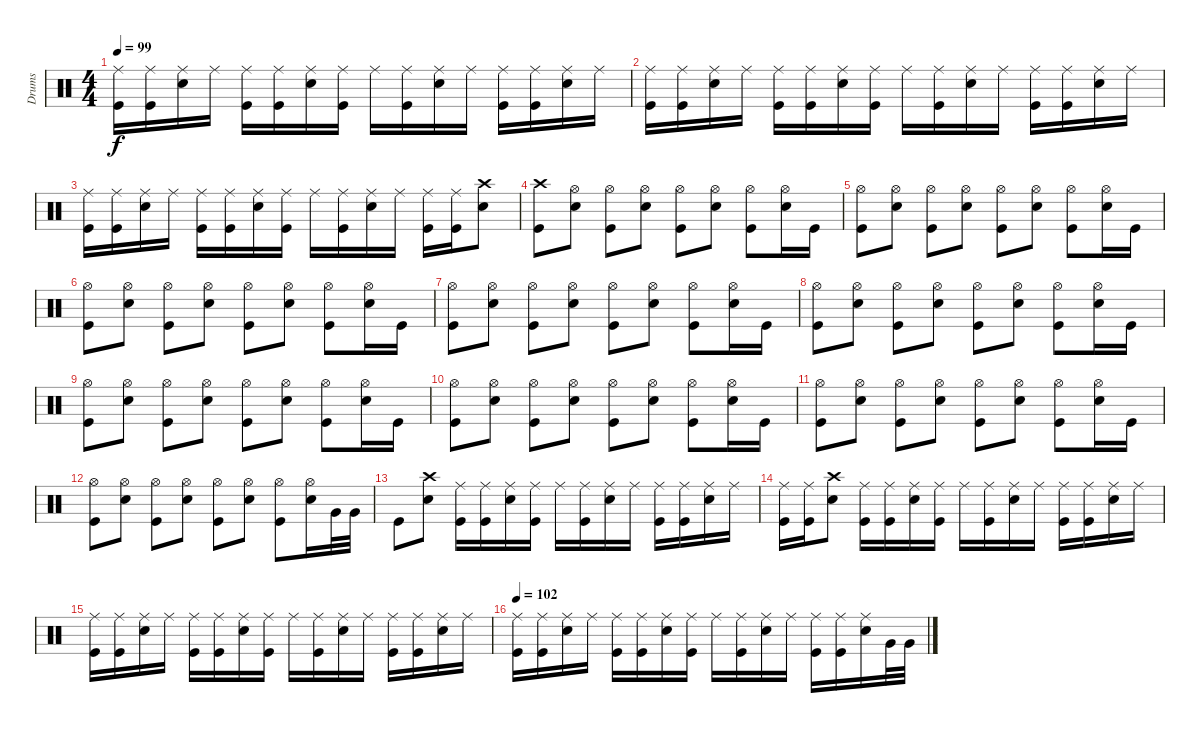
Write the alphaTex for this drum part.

\track ("Drums" "Drums") {instrument percussion}
\staff {score}
\articulation defaults
\ts (4 4)
\tempo 99
\clef neutral
\ks c
("Kick (hit)" "Ride (middle)").16{dy f} ("Kick (hit)" "Ride (middle)").16 ("Snare (hit) 2" "Ride (middle)").16 "Ride (middle)".16 ("Kick (hit)" "Ride (middle)").16 ("Kick (hit)" "Ride (middle)").16 ("Snare (hit) 2" "Ride (middle)").16 ("Kick (hit)" "Ride (middle)").16 "Ride (middle)".16 ("Kick (hit)" "Ride (middle)").16 ("Snare (hit) 2" "Ride (middle)").16 "Ride (middle)".16 ("Kick (hit)" "Ride (middle)").16 ("Kick (hit)" "Ride (middle)").16 ("Snare (hit) 2" "Ride (middle)").16 "Ride (middle)".16 |
("Kick (hit)" "Ride (middle)").16 ("Kick (hit)" "Ride (middle)").16 ("Snare (hit) 2" "Ride (middle)").16 "Ride (middle)".16 ("Kick (hit)" "Ride (middle)").16 ("Kick (hit)" "Ride (middle)").16 ("Snare (hit) 2" "Ride (middle)").16 ("Kick (hit)" "Ride (middle)").16 "Ride (middle)".16 ("Kick (hit)" "Ride (middle)").16 ("Snare (hit) 2" "Ride (middle)").16 "Ride (middle)".16 ("Kick (hit)" "Ride (middle)").16 ("Kick (hit)" "Ride (middle)").16 ("Snare (hit) 2" "Ride (middle)").16 "Ride (middle)".16 |
("Kick (hit)" "Ride (middle)").16 ("Kick (hit)" "Ride (middle)").16 ("Snare (hit) 2" "Ride (middle)").16 "Ride (middle)".16 ("Kick (hit)" "Ride (middle)").16 ("Kick (hit)" "Ride (middle)").16 ("Snare (hit) 2" "Ride (middle)").16 ("Kick (hit)" "Ride (middle)").16 "Ride (middle)".16 ("Kick (hit)" "Ride (middle)").16 ("Snare (hit) 2" "Ride (middle)").16 "Ride (middle)".16 ("Kick (hit)" "Ride (middle)").16 ("Kick (hit)" "Ride (middle)").16 ("Snare (hit) 2" "Crash high (hit)").8 |
("Kick (hit)" "Crash high (hit)").8 ("Snare (hit) 2" "Hi-Hat (open)").8 ("Kick (hit)" "Hi-Hat (open)").8 ("Snare (hit) 2" "Hi-Hat (open)").8 ("Kick (hit)" "Hi-Hat (open)").8 ("Snare (hit) 2" "Hi-Hat (open)").8 ("Kick (hit)" "Hi-Hat (open)").8 ("Snare (hit) 2" "Hi-Hat (open)").16 "Kick (hit)".16 |
("Kick (hit)" "Hi-Hat (open)").8 ("Snare (hit) 2" "Hi-Hat (open)").8 ("Kick (hit)" "Hi-Hat (open)").8 ("Snare (hit) 2" "Hi-Hat (open)").8 ("Kick (hit)" "Hi-Hat (open)").8 ("Snare (hit) 2" "Hi-Hat (open)").8 ("Kick (hit)" "Hi-Hat (open)").8 ("Snare (hit) 2" "Hi-Hat (open)").16 "Kick (hit)".16 |
("Kick (hit)" "Hi-Hat (open)").8 ("Snare (hit) 2" "Hi-Hat (open)").8 ("Kick (hit)" "Hi-Hat (open)").8 ("Snare (hit) 2" "Hi-Hat (open)").8 ("Kick (hit)" "Hi-Hat (open)").8 ("Snare (hit) 2" "Hi-Hat (open)").8 ("Kick (hit)" "Hi-Hat (open)").8 ("Snare (hit) 2" "Hi-Hat (open)").16 "Kick (hit)".16 |
("Kick (hit)" "Hi-Hat (open)").8 ("Snare (hit) 2" "Hi-Hat (open)").8 ("Kick (hit)" "Hi-Hat (open)").8 ("Snare (hit) 2" "Hi-Hat (open)").8 ("Kick (hit)" "Hi-Hat (open)").8 ("Snare (hit) 2" "Hi-Hat (open)").8 ("Kick (hit)" "Hi-Hat (open)").8 ("Snare (hit) 2" "Hi-Hat (open)").16 "Kick (hit)".16 |
("Kick (hit)" "Hi-Hat (open)").8 ("Snare (hit) 2" "Hi-Hat (open)").8 ("Kick (hit)" "Hi-Hat (open)").8 ("Snare (hit) 2" "Hi-Hat (open)").8 ("Kick (hit)" "Hi-Hat (open)").8 ("Snare (hit) 2" "Hi-Hat (open)").8 ("Kick (hit)" "Hi-Hat (open)").8 ("Snare (hit) 2" "Hi-Hat (open)").16 "Kick (hit)".16 |
("Kick (hit)" "Hi-Hat (open)").8 ("Snare (hit) 2" "Hi-Hat (open)").8 ("Kick (hit)" "Hi-Hat (open)").8 ("Snare (hit) 2" "Hi-Hat (open)").8 ("Kick (hit)" "Hi-Hat (open)").8 ("Snare (hit) 2" "Hi-Hat (open)").8 ("Kick (hit)" "Hi-Hat (open)").8 ("Snare (hit) 2" "Hi-Hat (open)").16 "Kick (hit)".16 |
("Kick (hit)" "Hi-Hat (open)").8 ("Snare (hit) 2" "Hi-Hat (open)").8 ("Kick (hit)" "Hi-Hat (open)").8 ("Snare (hit) 2" "Hi-Hat (open)").8 ("Kick (hit)" "Hi-Hat (open)").8 ("Snare (hit) 2" "Hi-Hat (open)").8 ("Kick (hit)" "Hi-Hat (open)").8 ("Snare (hit) 2" "Hi-Hat (open)").16 "Kick (hit)".16 |
("Kick (hit)" "Hi-Hat (open)").8 ("Snare (hit) 2" "Hi-Hat (open)").8 ("Kick (hit)" "Hi-Hat (open)").8 ("Snare (hit) 2" "Hi-Hat (open)").8 ("Kick (hit)" "Hi-Hat (open)").8 ("Snare (hit) 2" "Hi-Hat (open)").8 ("Kick (hit)" "Hi-Hat (open)").8 ("Snare (hit) 2" "Hi-Hat (open)").16 "Kick (hit)".16 |
("Kick (hit)" "Hi-Hat (open)").8 ("Snare (hit) 2" "Hi-Hat (open)").8 ("Kick (hit)" "Hi-Hat (open)").8 ("Snare (hit) 2" "Hi-Hat (open)").8 ("Kick (hit)" "Hi-Hat (open)").8 ("Snare (hit) 2" "Hi-Hat (open)").8 ("Kick (hit)" "Hi-Hat (open)").8 ("Snare (hit) 2" "Hi-Hat (open)").16 "Very Low Tom (hit)".32 "Very Low Tom (hit)".32 |
"Kick (hit)".8 ("Snare (hit) 2" "Crash high (hit)").8 ("Kick (hit)" "Ride (middle)").16 ("Kick (hit)" "Ride (middle)").16 ("Snare (hit) 2" "Ride (middle)").16 ("Kick (hit)" "Ride (middle)").16 "Ride (middle)".16 ("Kick (hit)" "Ride (middle)").16 ("Snare (hit) 2" "Ride (middle)").16 "Ride (middle)".16 ("Kick (hit)" "Ride (middle)").16 ("Kick (hit)" "Ride (middle)").16 ("Snare (hit) 2" "Ride (middle)").16 "Ride (middle)".16 |
("Kick (hit)" "Ride (middle)").16 ("Kick (hit)" "Ride (middle)").16 ("Snare (hit) 2" "Crash high (hit)").8 ("Kick (hit)" "Ride (middle)").16 ("Kick (hit)" "Ride (middle)").16 ("Snare (hit) 2" "Ride (middle)").16 ("Kick (hit)" "Ride (middle)").16 "Ride (middle)".16 ("Kick (hit)" "Ride (middle)").16 ("Snare (hit) 2" "Ride (middle)").16 "Ride (middle)".16 ("Kick (hit)" "Ride (middle)").16 ("Kick (hit)" "Ride (middle)").16 ("Snare (hit) 2" "Ride (middle)").16 "Ride (middle)".16 |
("Kick (hit)" "Ride (middle)").16 ("Kick (hit)" "Ride (middle)").16 ("Snare (hit) 2" "Ride (middle)").16 "Ride (middle)".16 ("Kick (hit)" "Ride (middle)").16 ("Kick (hit)" "Ride (middle)").16 ("Snare (hit) 2" "Ride (middle)").16 ("Kick (hit)" "Ride (middle)").16 "Ride (middle)".16 ("Kick (hit)" "Ride (middle)").16 ("Snare (hit) 2" "Ride (middle)").16 "Ride (middle)".16 ("Kick (hit)" "Ride (middle)").16 ("Kick (hit)" "Ride (middle)").16 ("Snare (hit) 2" "Ride (middle)").16 "Ride (middle)".16 |
\tempo 102
("Kick (hit)" "Ride (middle)").16 ("Kick (hit)" "Ride (middle)").16 ("Snare (hit) 2" "Ride (middle)").16 "Ride (middle)".16 ("Kick (hit)" "Ride (middle)").16 ("Kick (hit)" "Ride (middle)").16 ("Snare (hit) 2" "Ride (middle)").16 ("Kick (hit)" "Ride (middle)").16 "Ride (middle)".16 ("Kick (hit)" "Ride (middle)").16 ("Snare (hit) 2" "Ride (middle)").16 "Ride (middle)".16 ("Kick (hit)" "Ride (middle)").16 ("Kick (hit)" "Ride (middle)").16 ("Snare (hit) 2" "Ride (middle)").16 "Very Low Tom (hit)".32 "Very Low Tom (hit)".32
